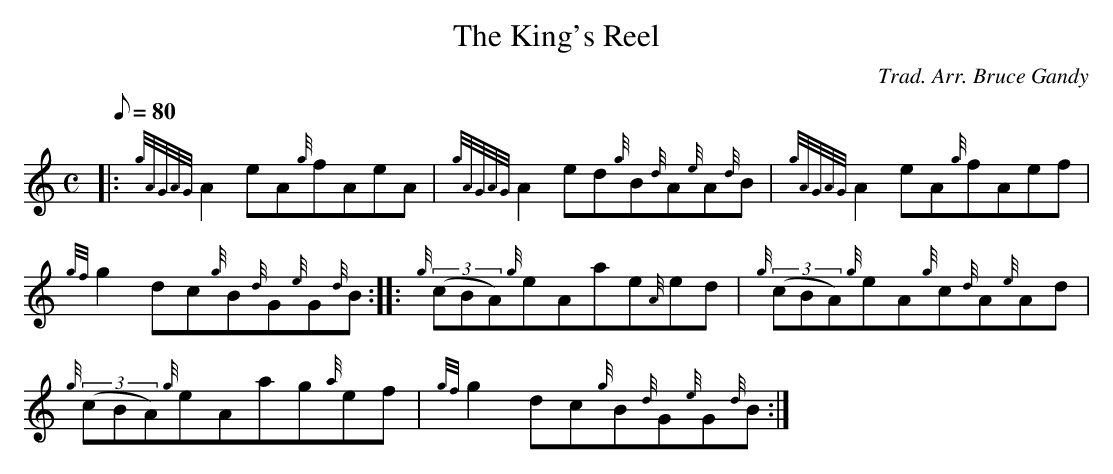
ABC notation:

X:1
T:The King's Reel
M:C
L:1/8
Q:80
C:Trad. Arr. Bruce Gandy
K:HP
|: {gAGAG}A2eA{g}fAeA | \
{gAGAG}A2ed{g}B{d}A{e}A{d}B | \
{gAGAG}A2eA{g}fAef |
{gf}g2dc{g}B{d}G{e}G{d}B :: \
{g}((3cBA){g}eAae{A}ed | \
{g}((3cBA){g}eA{g}c{d}A{e}Ad |
{g}((3cBA){g}eAag{a}ef | \
{gf}g2dc{g}B{d}G{e}G{d}B :|
